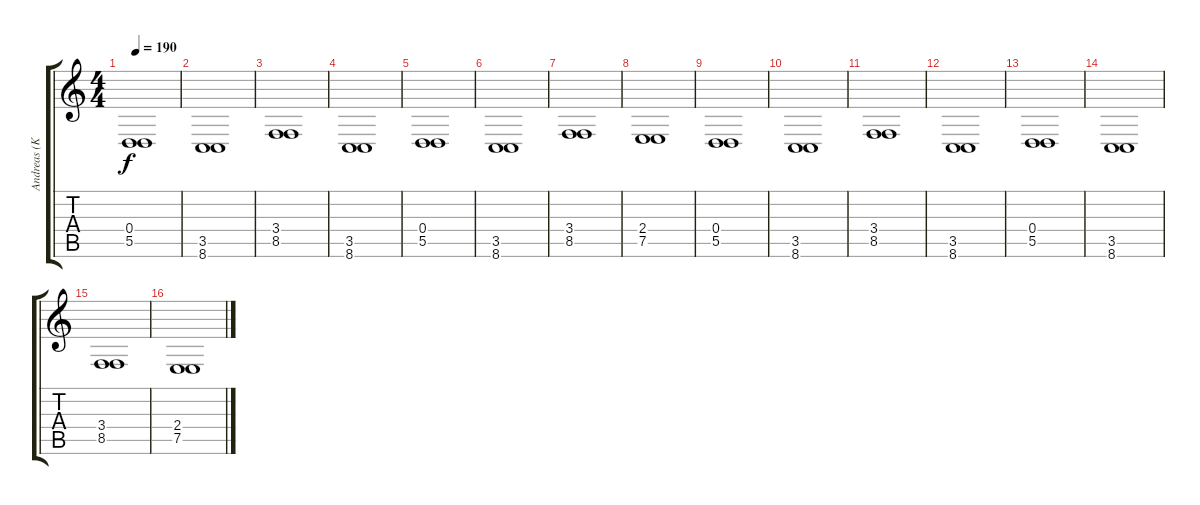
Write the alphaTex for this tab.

\track ("Andreas (Keyboard)" "Andreas (K") {instrument tremolostrings}
\staff {score tabs}
\tuning (E4 B3 G3 D3 A2 E2) {hide}
\ts (4 4)
\tempo 190
\clef g2
\ks c
(0.4 5.5).1{dy f} |
(3.5 8.6).1 |
(3.4 8.5).1 |
(3.5 8.6).1 |
(0.4 5.5).1 |
(3.5 8.6).1 |
(3.4 8.5).1 |
(2.4 7.5).1 |
(0.4 5.5).1 |
(3.5 8.6).1 |
(3.4 8.5).1 |
(3.5 8.6).1 |
(0.4 5.5).1 |
(3.5 8.6).1 |
(3.4 8.5).1 |
(2.4 7.5).1
